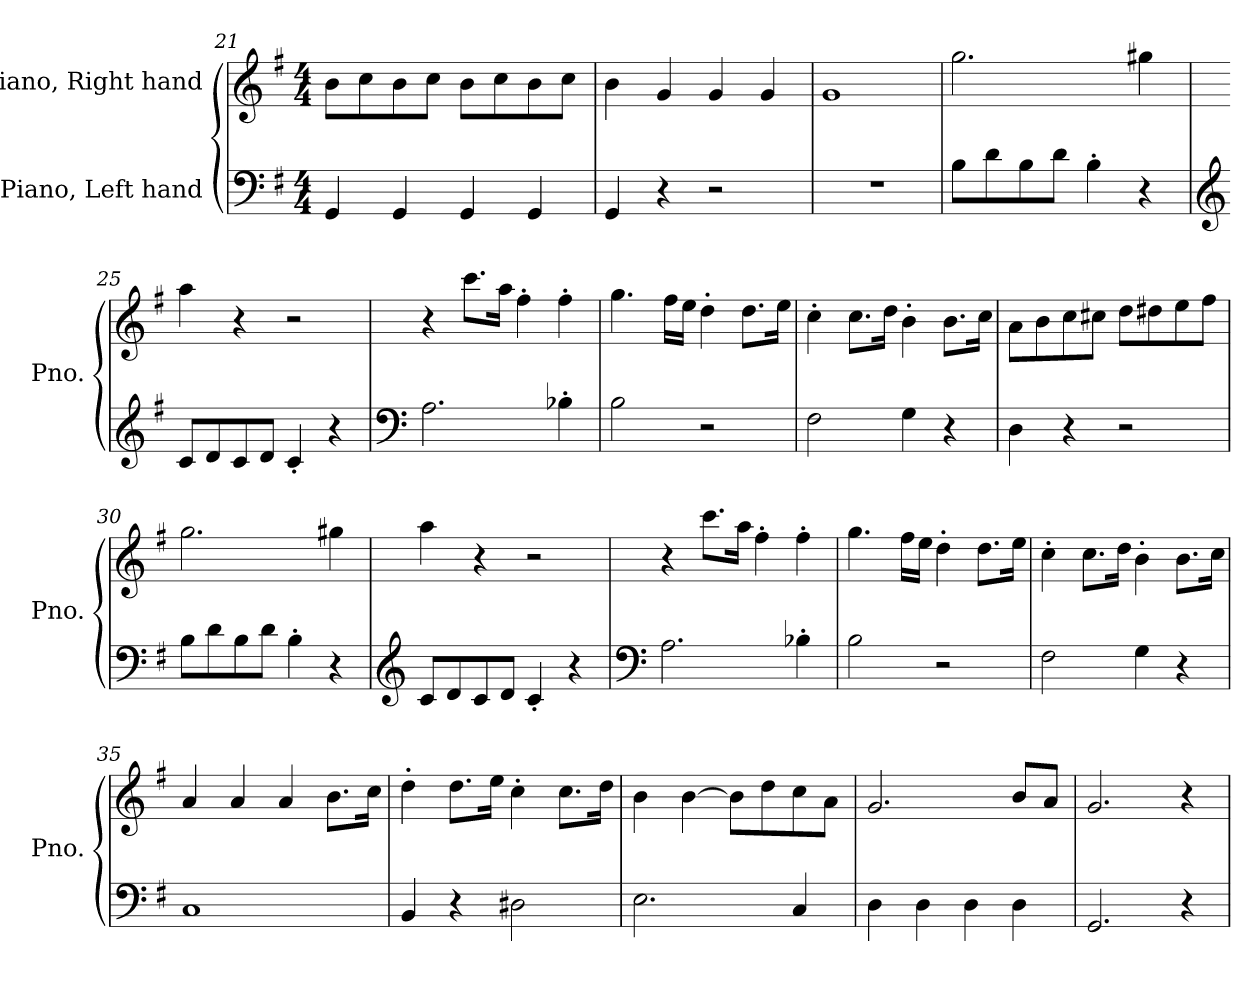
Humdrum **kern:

**kern	**kern
*part2	*part1
*staff2	*staff1
*I"Piano, Left hand	*I"Piano, Right hand
*I'Pno.	*I'Pno.
*clefF4	*clefG2
*k[f#]	*k[f#]
*M4/4	*M4/4
=21	=21
4GG/	8b\L
.	8cc\
4GG/	8b\
.	8cc\J
4GG/	8b\L
.	8cc\
4GG/	8b\
.	8cc\J
=22	=22
4GG/	4b\
4r	4g/
2r	4g/
.	4g/
=23	=23
1r	1g
=24	=24
8B\L	2.gg\
8d\	.
8B\	.
8d\J	.
4B'\	.
4r	4gg#X\
=25	=25
*clefG2	*
8c/L	4aa\
8d/	.
8c/	4r
8d/J	.
4c'/	2r
4r	.
!!LO:LB:g=z
=26	=26
*clefF4	*
2.A\	4r
.	8.ccc\L
.	16aa\Jk
.	4ff#'\
4B-X'\	4ff#'\
=27	=27
2B\	4.gg\
.	16ff#\LL
.	16ee\JJ
2r	4dd'\
.	8.dd\L
.	16ee\Jk
=28	=28
2F#\	4cc'\
.	8.cc\L
.	16dd\Jk
4G\	4b'\
4r	8.b\L
.	16cc\Jk
=29	=29
4D\	8a\L
.	8b\
4r	8cc\
.	8cc#X\J
2r	8dd\L
.	8dd#X\
.	8ee\
.	8ff#\J
=30	=30
8B\L	2.gg\
8d\	.
8B\	.
8d\J	.
4B'\	.
4r	4gg#X\
!!LO:PB:g=z
=31	=31
*clefG2	*
8c/L	4aa\
8d/	.
8c/	4r
8d/J	.
4c'/	2r
4r	.
=32	=32
*clefF4	*
2.A\	4r
.	8.ccc\L
.	16aa\Jk
.	4ff#'\
4B-X'\	4ff#'\
=33	=33
2B\	4.gg\
.	16ff#\LL
.	16ee\JJ
2r	4dd'\
.	8.dd\L
.	16ee\Jk
=34	=34
2F#\	4cc'\
.	8.cc\L
.	16dd\Jk
4G\	4b'\
4r	8.b\L
.	16cc\Jk
=35	=35
1C	4a/
.	4a/
.	4a/
.	8.b\L
.	16cc\Jk
=36	=36
4BB/	4dd'\
4r	8.dd\L
.	16ee\Jk
2D#X\	4cc'\
.	8.cc\L
.	16dd\Jk
!!LO:LB:g=z
=37	=37
2.E\	4b\
.	[4b\
.	8b\L]
.	8dd\
4C/	8cc\
.	8a\J
=38	=38
4D\	2.g/
4D\	.
4D\	.
4D\	8b/L
.	8a/J
=39	=39
2.GG/	2.g/
4r	4r
=	=
*-	*-
